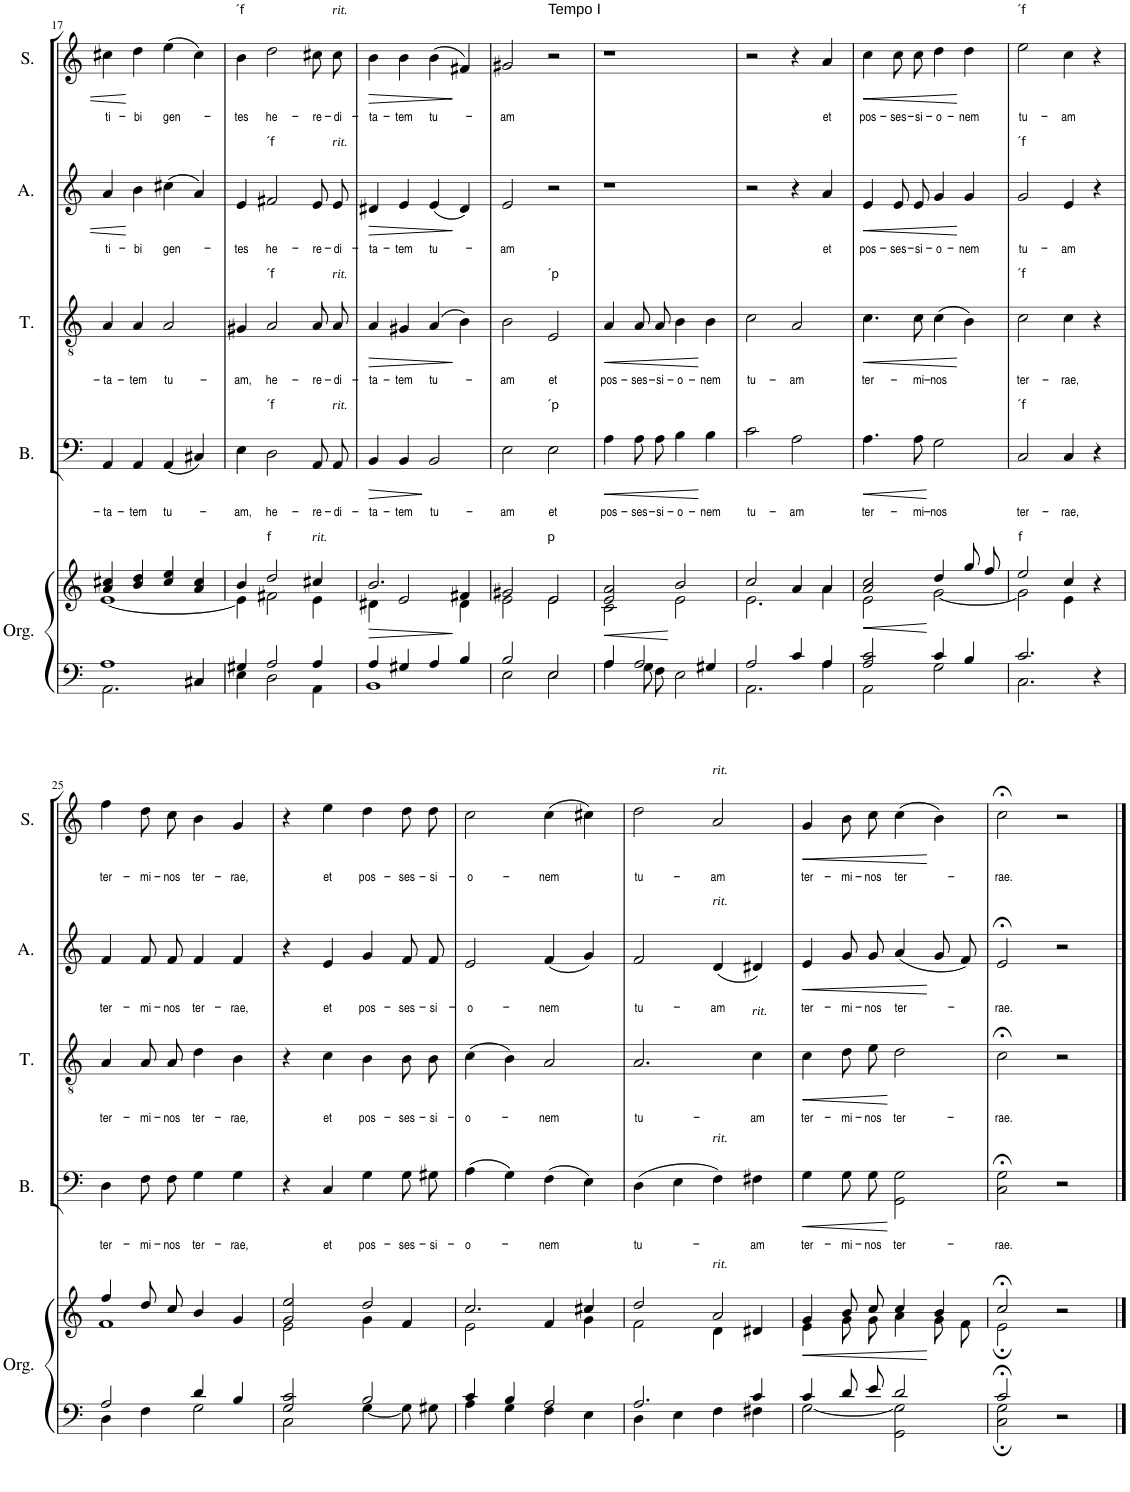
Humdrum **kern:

**kern	**kern	**dynam	**kern	**text	**dynam	**kern	**text	**dynam	**kern	**text	**dynam	**kern	**text	**dynam
*part5	*part5	*part5	*part4	*part4	*part4	*part3	*part3	*part3	*part2	*part2	*part2	*part1	*part1	*part1
*staff6	*staff5	*staff5/6	*staff4	*staff4	*staff4	*staff3	*staff3	*staff3	*staff2	*staff2	*staff2	*staff1	*staff1	*staff1
*I"Orgel	*	*	*I"Bass	*	*	*I"Tenor	*	*	*I"Alt	*	*	*I"Sopran	*	*
*I'Org.	*	*	*I'B.	*	*	*I'T.	*	*	*I'A.	*	*	*I'S.	*	*
!!LO:PB:g=z
*clefF4	*clefG2	*	*clefF4	*	*	*clefGv2	*	*	*clefG2	*	*	*clefG2	*	*
*	*	*	*	*	*	*Trd7c12	*	*	*	*	*	*	*	*
*k[]	*k[]	*	*k[]	*	*	*k[]	*	*	*k[]	*	*	*k[]	*	*
*M4/4	*M4/4	*	*M4/4	*	*	*M4/4	*	*	*M4/4	*	*	*M4/4	*	*
=17	=17	=17	=17	=17	=17	=17	=17	=17	=17	=17	=17	=17	=17	=17
*^	*^	*	*	*	*	*	*	*	*	*	*	*	*	*
!	!	!	!	!	!	!LO:LY:b	!	!	!LO:LY:b	!	!	!LO:LY:b	!	!	!LO:LY:b	!
1A	2.AA\	4a/ 4cc#X/	[1e	.	4AA/	-ta-	.	4A/	-ta-	.	4a/	ti-	.	4cc#X\	ti-	.
!	!	!	!	!	!	!LO:LY:b	!	!	!LO:LY:b	!	!	!LO:LY:b	!	!	!LO:LY:b	!
.	.	4b/ 4dd/	.	.	4AA/	-tem	.	4A/	-tem	.	4b\	-bi	.	4dd\	-bi	.
!	!	!	!	!	!	!LO:LY:b	!	!	!LO:LY:b	!	!	!LO:LY:b	!	!	!LO:LY:b	!
.	.	4cc#/ 4ee/	.	.	(4AA/	tu-	.	2A/	tu-	.	(4cc#X\	gen-	.	(4ee\	gen-	.
.	4C#X/	4a/ 4cc#/	.	.	4C#X/)	.	.	.	.	.	4a/)	.	.	4cc#\)	.	.
=18	=18	=18	=18	=18	=18	=18	=18	=18	=18	=18	=18	=18	=18	=18	=18	=18
!	!	!	!	!	!	!	!	!	!	!	!	!	!	!LO:TX:a:t=´f	!	!
!	!	!	!	!	!	!LO:LY:b	!	!	!LO:LY:b	!	!	!LO:LY:b	!	!	!LO:LY:b	!
4G#X/	4E\	4b/	4e\]	.	4E\	-am,	.	4G#X/	-am,	.	4e/	-tes	.	4b\	-tes	.
!	!	!	!	!	!	!	!	!	!	!	!LO:TX:a:t=´f	!	!	!	!	!
!	!	!	!	!	!	!	!	!LO:TX:a:t=´f	!	!	!	!	!	!	!	!
!	!	!	!	!	!LO:TX:a:t=´f	!	!	!	!	!	!	!	!	!	!	!
!	!	!LO:TX:a:t=f	!	!	!	!	!	!	!	!	!	!	!	!	!	!
!	!	!	!	!	!	!LO:LY:b	!	!	!LO:LY:b	!	!	!LO:LY:b	!	!	!LO:LY:b	!
2A/	2D\	2dd/	2f#X\	.	2D\	he-	.	2A/	he-	.	2f#X/	he-	.	2dd\	he-	.
!	!	!LO:TX:a:i:t=rit.	!	!	!	!	!	!	!	!	!	!	!	!	!	!
!	!	!	!	!	!	!LO:LY:b	!	!	!LO:LY:b	!	!	!LO:LY:b	!	!	!LO:LY:b	!
4A/	4AA\	4cc#X/	4e\	.	8AA/L	-re-	.	8A/L	-re-	.	8e/L	-re-	.	8cc#X\L	-re-	.
!	!	!	!	!	!	!	!	!	!	!	!	!	!	!LO:TX:a:i:t=rit.	!	!
!	!	!	!	!	!	!	!	!	!	!	!LO:TX:a:i:t=rit.	!	!	!	!	!
!	!	!	!	!	!	!	!	!LO:TX:a:i:t=rit.	!	!	!	!	!	!	!	!
!	!	!	!	!	!LO:TX:a:i:t=rit.	!	!	!	!	!	!	!	!	!	!	!
!	!	!	!	!	!	!LO:LY:b	!	!	!LO:LY:b	!	!	!LO:LY:b	!	!	!LO:LY:b	!
.	.	.	.	.	8AA/J	-di-	.	8A/J	-di-	.	8e/J	-di-	.	8cc#\J	-di-	.
=19	=19	=19	=19	=19	=19	=19	=19	=19	=19	=19	=19	=19	=19	=19	=19	=19
!	!	!	!	!LO:HP:b	!	!LO:LY:b	!LO:HP:b	!	!LO:LY:b	!LO:HP:b	!	!LO:LY:b	!LO:HP:b	!	!LO:LY:b	!LO:HP:b
4A/	1BB	2.b/	4d#X\	>	4BB/	-ta-	>	4A/	-ta-	>	4d#X/	-ta-	>	4b\	-ta-	>
!	!	!	!	!	!	!LO:LY:b	!	!	!LO:LY:b	!	!	!LO:LY:b	!	!	!LO:LY:b	!
4G#X/	.	.	2e/	.	4BB/	-tem	.	4G#X/	-tem	.	4e/	-tem	.	4b\	-tem	.
!	!	!	!	!	!	!LO:LY:b	!	!	!LO:LY:b	!	!	!LO:LY:b	!	!	!LO:LY:b	!
4A/	.	.	.	.	2BB/	tu-	]	(4A/	tu-	.	(4e/	tu-	.	(4b\	tu-	.
4B/	.	4f#X/	4d#\	]	.	.	.	4B\)	.	]	4d#/)	.	]	4f#X/)	.	]
=20	=20	=20	=20	=20	=20	=20	=20	=20	=20	=20	=20	=20	=20	=20	=20	=20
!	!	!	!	!	!	!LO:LY:b	!	!	!LO:LY:b	!	!	!LO:LY:b	!	!	!LO:LY:b	!
2B/	2E\	2g#X/	2e\	.	2E\	-am	.	2B\	-am	.	2e/	-am	.	2g#X/	-am	.
!	!	!	!	!	!	!	!	!	!	!	!	!	!	!LO:TX:a:t=Tempo I	!	!
!	!	!	!	!	!	!	!	!LO:TX:a:t=´p	!	!	!	!	!	!	!	!
!	!	!	!	!	!LO:TX:a:t=´p	!	!	!	!	!	!	!	!	!	!	!
!	!	!LO:TX:a:t=p	!	!	!	!	!	!	!	!	!	!	!	!	!	!
!	!	!	!	!	!	!LO:LY:b	!	!	!LO:LY:b	!	!	!	!	!	!	!
2E/	2E\	2e/	2e\	.	2E\	et	.	2E/	et	.	2r	.	.	2r	.	.
=21	=21	=21	=21	=21	=21	=21	=21	=21	=21	=21	=21	=21	=21	=21	=21	=21
!	!	!	!	!LO:HP:b	!	!LO:LY:b	!LO:HP:b	!	!LO:LY:b	!LO:HP:b	!	!	!	!	!	!
4A/	4A\	2e/ 2a/	2c\	<	4A\	pos-	<	4A/	pos-	<	1r	.	.	1r	.	.
!	!	!	!	!	!	!LO:LY:b	!	!	!LO:LY:b	!	!	!	!	!	!	!
2A/	8G\L	.	.	.	8A\L	-ses-	.	8A/L	-ses-	.	.	.	.	.	.	.
!	!	!	!	!	!	!LO:LY:b	!	!	!LO:LY:b	!	!	!	!	!	!	!
.	8F\J	.	.	.	8A\J	-si-	.	8A/J	-si-	.	.	.	.	.	.	.
!	!	!	!	!	!	!LO:LY:b	!	!	!LO:LY:b	!	!	!	!	!	!	!
.	2E\	2b/	2e\	[	4B\	-o-	.	4B\	-o-	.	.	.	.	.	.	.
!	!	!	!	!	!	!LO:LY:b	!	!	!LO:LY:b	!	!	!	!	!	!	!
4G#X/	.	.	.	.	4B\	-nem	[	4B\	-nem	[	.	.	.	.	.	.
=22	=22	=22	=22	=22	=22	=22	=22	=22	=22	=22	=22	=22	=22	=22	=22	=22
!	!	!	!	!	!	!LO:LY:b	!	!	!LO:LY:b	!	!	!	!	!	!	!
2A/	2.AA\	2cc/	2.e\	.	2c\	tu-	.	2c\	tu-	.	2r	.	.	2r	.	.
!	!	!	!	!	!	!LO:LY:b	!	!	!LO:LY:b	!	!	!	!	!	!	!
4c/	.	4a/	.	.	2A\	-am	.	2A/	-am	.	4r	.	.	4r	.	.
!	!	!	!	!	!	!	!	!	!	!	!	!LO:LY:b	!	!	!LO:LY:b	!
4A/	4A\	4a/	4a\	.	.	.	.	.	.	.	4a/	et	.	4a/	et	.
=23	=23	=23	=23	=23	=23	=23	=23	=23	=23	=23	=23	=23	=23	=23	=23	=23
!	!	!	!	!LO:HP:b	!	!LO:LY:b	!LO:HP:b	!	!LO:LY:b	!LO:HP:b	!	!LO:LY:b	!LO:HP:b	!	!LO:LY:b	!LO:HP:b
2A/ 2c/	2AA\	2a/ 2cc/	2e\	<	4.A\	ter-	<	4.c\	ter-	<	4e/	pos-	<	4cc\	pos-	<
!	!	!	!	!	!	!	!	!	!	!	!	!LO:LY:b	!	!	!LO:LY:b	!
.	.	.	.	.	.	.	.	.	.	.	8e/L	-ses-	.	8cc\L	-ses-	.
!	!	!	!	!	!	!LO:LY:b	!	!	!LO:LY:b	!	!	!LO:LY:b	!	!	!LO:LY:b	!
.	.	.	.	.	8A\	-mi-	.	8c\	-mi-	.	8e/J	-si-	.	8cc\J	-si-	.
!	!	!	!	!	!	!LO:LY:b	!	!	!LO:LY:b	!	!	!LO:LY:b	!	!	!LO:LY:b	!
4c/	2G\	4dd/	[2g\	[	2G\	-nos	[	(4c\	-nos	.	4g/	-o-	.	4dd\	-o-	.
!	!	!	!	!	!	!	!	!	!	!	!	!LO:LY:b	!	!	!LO:LY:b	!
4B/	.	8gg/L	.	.	.	.	.	4B\)	.	[	4g/	-nem	[	4dd\	-nem	[
.	.	8ff/J	.	.	.	.	.	.	.	.	.	.	.	.	.	.
=24	=24	=24	=24	=24	=24	=24	=24	=24	=24	=24	=24	=24	=24	=24	=24	=24
!	!	!	!	!	!	!	!	!	!	!	!	!	!	!LO:TX:a:t=´f	!	!
!	!	!	!	!	!	!	!	!	!	!	!LO:TX:a:t=´f	!	!	!	!	!
!	!	!	!	!	!	!	!	!LO:TX:a:t=´f	!	!	!	!	!	!	!	!
!	!	!	!	!	!LO:TX:a:t=´f	!	!	!	!	!	!	!	!	!	!	!
!	!	!LO:TX:a:t=f	!	!	!	!	!	!	!	!	!	!	!	!	!	!
!	!	!	!	!	!	!LO:LY:b	!	!	!LO:LY:b	!	!	!LO:LY:b	!	!	!LO:LY:b	!
2.c/	2.C\	2ee/	2g\]	.	2C/	ter-	.	2c\	ter-	.	2g/	tu-	.	2ee\	tu-	.
!	!	!	!	!	!	!LO:LY:b	!	!	!LO:LY:b	!	!	!LO:LY:b	!	!	!LO:LY:b	!
.	.	4cc/	4e\	.	4C/	-rae,	.	4c\	-rae,	.	4e/	-am	.	4cc\	-am	.
4r	4ryy	4r	4ryy	.	4r	.	.	4r	.	.	4r	.	.	4r	.	.
!!LO:LB:g=z
=25	=25	=25	=25	=25	=25	=25	=25	=25	=25	=25	=25	=25	=25	=25	=25	=25
!	!	!	!	!	!	!LO:LY:b	!	!	!LO:LY:b	!	!	!LO:LY:b	!	!	!LO:LY:b	!
2A/	4D\	4ff/	1f	.	4D\	ter-	.	4A/	ter-	.	4f/	ter-	.	4ff\	ter-	.
!	!	!	!	!	!	!LO:LY:b	!	!	!LO:LY:b	!	!	!LO:LY:b	!	!	!LO:LY:b	!
.	4F\	8dd/L	.	.	8F\L	-mi-	.	8A/L	-mi-	.	8f/L	-mi-	.	8dd\L	-mi-	.
!	!	!	!	!	!	!LO:LY:b	!	!	!LO:LY:b	!	!	!LO:LY:b	!	!	!LO:LY:b	!
.	.	8cc/J	.	.	8F\J	-nos	.	8A/J	-nos	.	8f/J	-nos	.	8cc\J	-nos	.
!	!	!	!	!	!	!LO:LY:b	!	!	!LO:LY:b	!	!	!LO:LY:b	!	!	!LO:LY:b	!
4d/	2G\	4b/	.	.	4G\	ter-	.	4d\	ter-	.	4f/	ter-	.	4b\	ter-	.
!	!	!	!	!	!	!LO:LY:b	!	!	!LO:LY:b	!	!	!LO:LY:b	!	!	!LO:LY:b	!
4B/	.	4g/	.	.	4G\	-rae,	.	4B\	-rae,	.	4f/	-rae,	.	4g/	-rae,	.
=26	=26	=26	=26	=26	=26	=26	=26	=26	=26	=26	=26	=26	=26	=26	=26	=26
2G/ 2c/	2C\	2g/ 2ee/	2e\	.	4r	.	.	4r	.	.	4r	.	.	4r	.	.
!	!	!	!	!	!	!LO:LY:b	!	!	!LO:LY:b	!	!	!LO:LY:b	!	!	!LO:LY:b	!
.	.	.	.	.	4C/	et	.	4c\	et	.	4e/	et	.	4ee\	et	.
!	!	!	!	!	!	!LO:LY:b	!	!	!LO:LY:b	!	!	!LO:LY:b	!	!	!LO:LY:b	!
2B/	[4G\	2dd/	4g\	.	4G\	pos-	.	4B\	pos-	.	4g/	pos-	.	4dd\	pos-	.
!	!	!	!	!	!	!LO:LY:b	!	!	!LO:LY:b	!	!	!LO:LY:b	!	!	!LO:LY:b	!
.	8G\L]	.	4f/	.	8G\L	-ses-	.	8B\L	-ses-	.	8f/L	-ses-	.	8dd\L	-ses-	.
!	!	!	!	!	!	!LO:LY:b	!	!	!LO:LY:b	!	!	!LO:LY:b	!	!	!LO:LY:b	!
.	8G#X\J	.	.	.	8G#X\J	-si-	.	8B\J	-si-	.	8f/J	-si-	.	8dd\J	-si-	.
=27	=27	=27	=27	=27	=27	=27	=27	=27	=27	=27	=27	=27	=27	=27	=27	=27
!	!	!	!	!	!	!LO:LY:b	!	!	!LO:LY:b	!	!	!LO:LY:b	!	!	!LO:LY:b	!
4c/	4A\	2.cc/	2e\	.	(4A\	-o-	.	(4c\	-o-	.	2e/	-o-	.	2cc\	-o-	.
4B/	4G\	.	.	.	4G\)	.	.	4B\)	.	.	.	.	.	.	.	.
!	!	!	!	!	!	!LO:LY:b	!	!	!LO:LY:b	!	!	!LO:LY:b	!	!	!LO:LY:b	!
2A/	4F\	.	4f/	.	(4F\	-nem	.	2A/	-nem	.	(4f/	-nem	.	(4cc\	-nem	.
.	4E\	4cc#X/	4g\	.	4E\)	.	.	.	.	.	4g/)	.	.	4cc#X\)	.	.
=28	=28	=28	=28	=28	=28	=28	=28	=28	=28	=28	=28	=28	=28	=28	=28	=28
!	!	!	!	!	!	!LO:LY:b	!	!	!LO:LY:b	!	!	!LO:LY:b	!	!	!LO:LY:b	!
2.A/	4D\	2dd/	2f\	.	(4D\	tu-	.	2.A/	tu-	.	2f/	tu-	.	2dd\	tu-	.
.	4E\	.	.	.	4E\	.	.	.	.	.	.	.	.	.	.	.
!	!	!	!	!	!	!	!	!	!	!	!	!	!	!LO:TX:a:i:t=rit.	!	!
!	!	!	!	!	!	!	!	!	!	!	!LO:TX:a:i:t=rit.	!	!	!	!	!
!	!	!	!	!	!LO:TX:a:i:t=rit.	!	!	!	!	!	!	!	!	!	!	!
!	!	!LO:TX:a:i:t=rit.	!	!	!	!	!	!	!	!	!	!	!	!	!	!
!	!	!	!	!	!	!	!	!	!	!	!	!LO:LY:b	!	!	!LO:LY:b	!
.	4F\	2a/	4d\	.	4F\)	.	.	.	.	.	(4d/	-am	.	2a/	-am	.
!	!	!	!	!	!	!	!	!LO:TX:a:i:t=rit.	!	!	!	!	!	!	!	!
!	!	!	!	!	!	!LO:LY:b	!	!	!LO:LY:b	!	!	!	!	!	!	!
4c/	4F#X\	.	4d#X/	.	4F#X\	-am	.	4c\	-am	.	4d#X/)	.	.	.	.	.
=29	=29	=29	=29	=29	=29	=29	=29	=29	=29	=29	=29	=29	=29	=29	=29	=29
!	!	!	!	!LO:HP:b	!	!LO:LY:b	!LO:HP:b	!	!LO:LY:b	!LO:HP:b	!	!LO:LY:b	!LO:HP:b	!	!LO:LY:b	!LO:HP:b
4c/	[2G\	4g/	4e\	<	4G\	ter-	<	4c\	ter-	<	4e/	ter-	<	4g/	ter-	<
!	!	!	!	!	!	!LO:LY:b	!	!	!LO:LY:b	!	!	!LO:LY:b	!	!	!LO:LY:b	!
8d/L	.	8b/L	8g\L	.	8G\L	-mi-	.	8d\L	-mi-	.	8g/L	-mi-	.	8b\L	-mi-	.
!	!	!	!	!	!	!LO:LY:b	!	!	!LO:LY:b	!	!	!LO:LY:b	!	!	!LO:LY:b	!
8e/J	.	8cc/J	8g\J	.	8G\J	-nos	.	8e\J	-nos	.	8g/J	-nos	.	8cc\J	-nos	.
!	!	!	!	!	!	!LO:LY:b	!	!	!LO:LY:b	!	!	!LO:LY:b	!	!	!LO:LY:b	!
2d/	2GG\ 2G\]	4cc/	4a\	.	2GG\ 2G\	ter-	[	2d\	ter-	[	(4a/	ter-	.	(4cc\	ter-	.
.	.	4b/	8g\L	[	.	.	.	.	.	.	8g/L	.	[	4b\)	.	[
.	.	.	8f\J	.	.	.	.	.	.	.	8f/J)	.	.	.	.	.
=30	=30	=30	=30	=30	=30	=30	=30	=30	=30	=30	=30	=30	=30	=30	=30	=30
!	!	!	!	!	!	!LO:LY:b	!	!	!LO:LY:b	!	!	!LO:LY:b	!	!	!LO:LY:b	!
2c;</	2C\; 2G\;	2cc;</	2e;\	.	2C\;< 2G\;<	-rae.	.	2c;<\	-rae.	.	2e;</	-rae.	.	2cc;<\	-rae.	.
2r	2ryy	2r	2ryy	.	2r	.	.	2r	.	.	2r	.	.	2r	.	.
*v	*v	*	*	*	*	*	*	*	*	*	*	*	*	*	*	*
*	*v	*v	*	*	*	*	*	*	*	*	*	*	*	*	*
==	==	==	==	==	==	==	==	==	==	==	==	==	==	==
*-	*-	*-	*-	*-	*-	*-	*-	*-	*-	*-	*-	*-	*-	*-
